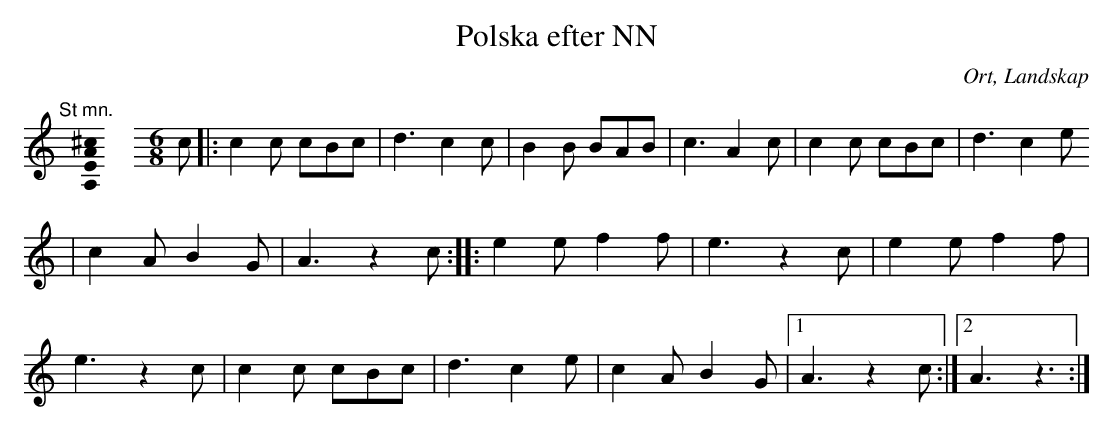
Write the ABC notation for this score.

X:1
T:Polska efter NN
O:Ort, Landskap
U:o=+open+
M:none
K:C
"@-20,30 St mn."[A,EA^c]0 \
[M:6/8]\
c |: c2 c cBc | d3 c2 c | B2 B BAB | c3 A2 c | c2 c cBc | d3 c2 e
| c2 A B2 G | A3 z2 c :: e2 e f2 f | e3 z2 c | e2 e f2 f |
e3 z2 c | c2 c cBc | d3 c2 e | c2 A B2 G |1 A3 z2 c :|2 A3 z3 :|
